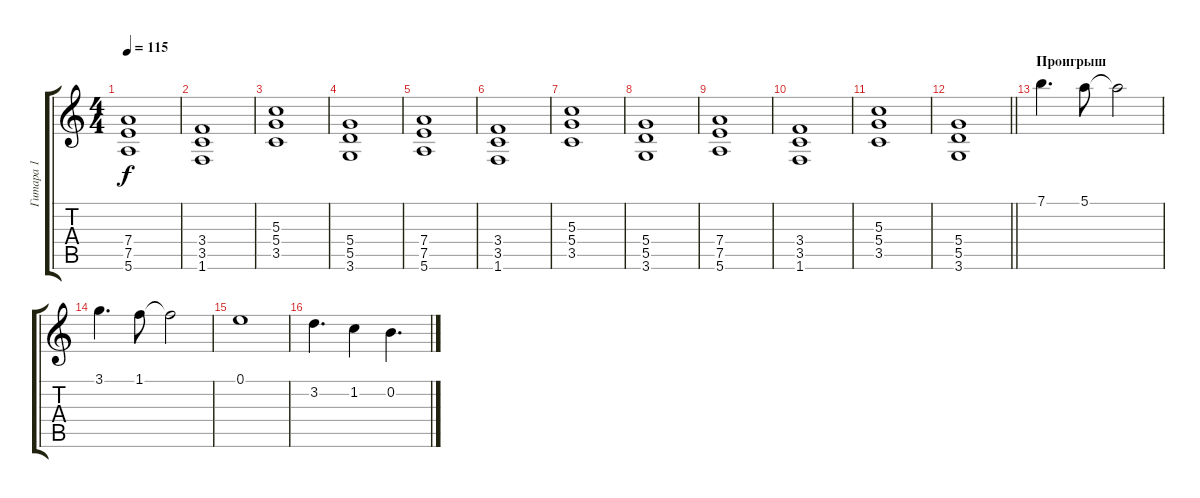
\track ("Гитара 1" "Гитара 1") {instrument overdrivenguitar}
\staff {score tabs}
\tuning (E4 B3 G3 D3 A2 E2) {hide}
\ts (4 4)
\tempo 115
\clef g2
\ks c
(7.4 7.5 5.6).1{dy f} |
(3.4 3.5 1.6).1 |
(5.3 5.4 3.5).1 |
(5.4 5.5 3.6).1 |
(7.4 7.5 5.6).1 |
(3.4 3.5 1.6).1 |
(5.3 5.4 3.5).1 |
(5.4 5.5 3.6).1 |
(7.4 7.5 5.6).1 |
(3.4 3.5 1.6).1 |
(5.3 5.4 3.5).1 |
\barLineRight lightlight
(5.4 5.5 3.6).1 |
\section ("" "Проигрыш")
7.1.4{d} 5.1.8 5.1{t}.2 |
3.1.4{d} 1.1.8 1.1{t}.2 |
0.1.1 |
3.2.4{d} 1.2.4 0.2.4{d}
